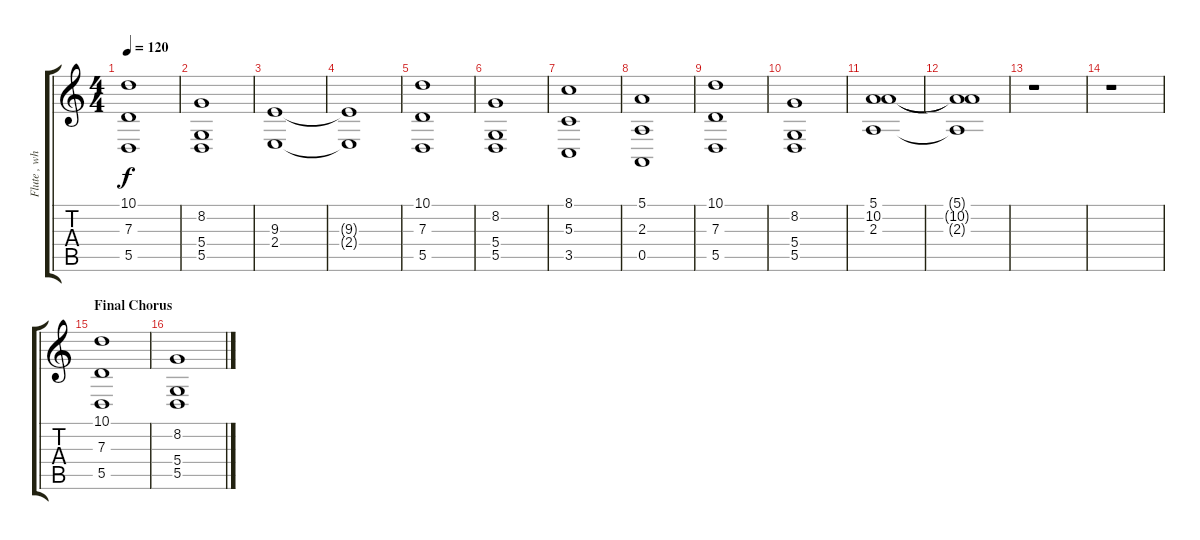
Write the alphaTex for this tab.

\track ("Flute , whistle , whatever" "Flute , wh") {instrument whistle}
\staff {score tabs}
\tuning (E4 B3 G3 D3 A2 E2) {hide}
\ts (4 4)
\tempo 120
\clef g2
\ks c
(10.1 7.3 5.5).1{dy f} |
(8.2 5.4 5.5).1 |
(9.3 2.4).1 |
(9.3{t} 2.4{t}).1 |
(10.1 7.3 5.5).1 |
(8.2 5.4 5.5).1 |
(8.1 5.3 3.5).1 |
(5.1 2.3 0.5).1 |
(10.1 7.3 5.5).1 |
(8.2 5.4 5.5).1 |
(5.1 10.2 2.3).1 |
(5.1{t} 10.2{t} 2.3{t}).1 |
r.1 |
r.1 |
\section ("" "Final Chorus")
(10.1 7.3 5.5).1 |
(8.2 5.4 5.5).1
